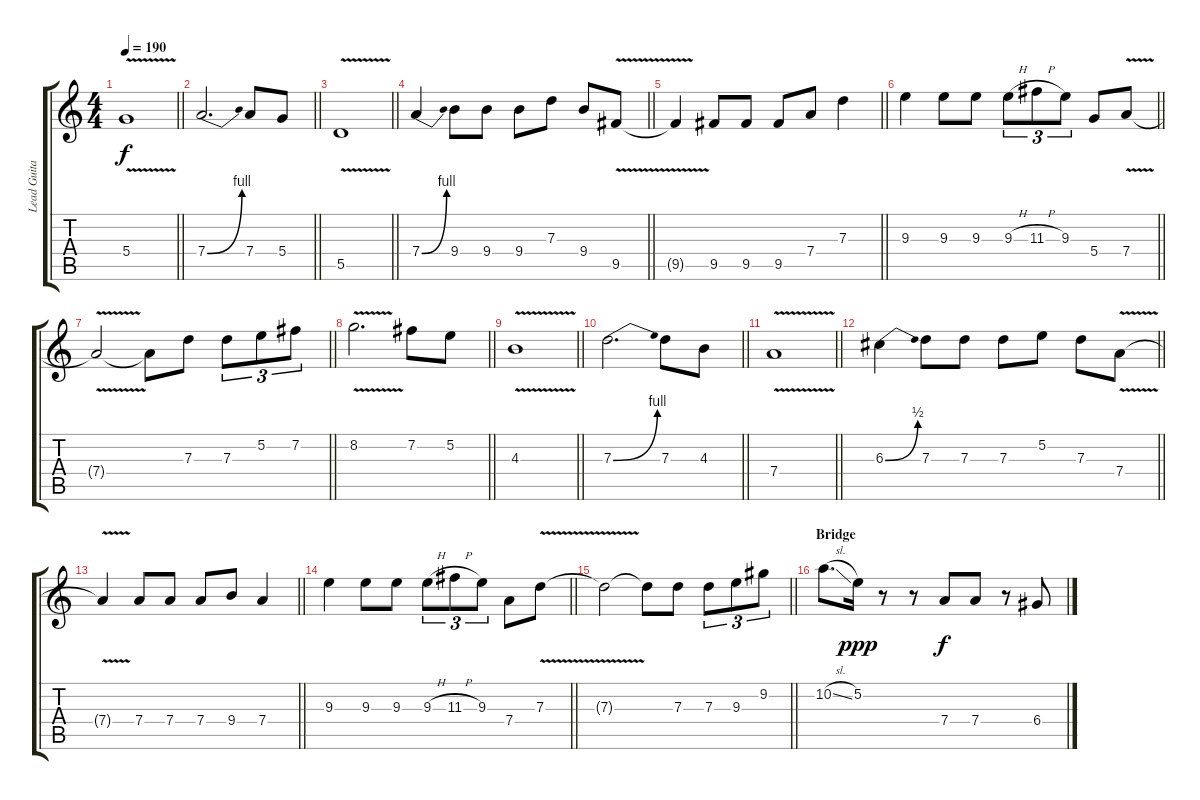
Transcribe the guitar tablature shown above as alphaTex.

\track ("Lead Guitar 2 (hi)" "Lead Guita") {instrument distortionguitar}
\staff {score tabs}
\tuning (E4 B3 G3 D3 A2 E2) {hide}
\ts (4 4)
\tempo 190
\clef g2
\barLineRight lightlight
\ks c
5.4{v}.1{dy f} |
\barLineRight lightlight
7.4{be (bend 0 0 60 4)}.2{d} 7.4.8 5.4.8 |
\barLineRight lightlight
5.5{v}.1 |
\barLineRight lightlight
7.4{be (bend 0 0 60 4)}.4 9.4.8 9.4.8 9.4.8 7.3.8 9.4.8 9.5{v}.8 |
\barLineRight lightlight
9.5{t}.4 9.5.8 9.5.8 9.5.8 7.4.8 7.3.4 |
\barLineRight lightlight
9.3.4 9.3.8 9.3.8 9.3{h}.8{tu (3 2)} 11.3{h}.8{tu (3 2)} 9.3.8{tu (3 2)} 5.4.8 7.4{v}.8 |
\barLineRight lightlight
7.4{t}.2 7.4{t}.8 7.3.8 7.3.8{tu (3 2)} 5.2.8{tu (3 2)} 7.2.8{tu (3 2)} |
\barLineRight lightlight
8.2{v}.2{d} 7.2.8 5.2.8 |
\barLineRight lightlight
4.3{v}.1 |
\barLineRight lightlight
7.3{be (bend 0 0 60 4)}.2{d} 7.3.8 4.3.8 |
\barLineRight lightlight
7.4{v}.1 |
\barLineRight lightlight
6.3{be (bend 0 0 60 2)}.4 7.3.8 7.3.8 7.3.8 5.2.8 7.3.8 7.4{v}.8 |
\barLineRight lightlight
7.4{t}.4 7.4.8 7.4.8 7.4.8 9.4.8 7.4.4 |
\barLineRight lightlight
9.3.4 9.3.8 9.3.8 9.3{h}.8{tu (3 2)} 11.3{h}.8{tu (3 2)} 9.3.8{tu (3 2)} 7.4.8 7.3{v}.8 |
\barLineRight lightlight
7.3{t}.2 7.3{t}.8 7.3.8 7.3.8{tu (3 2)} 9.3.8{tu (3 2)} 9.2.8{tu (3 2)} |
\section ("" "Bridge")
10.2{sl}.8{d} 5.2.16{dy ppp} r.8 r.8 7.4.8{dy f} 7.4.8 r.8 6.4.8
